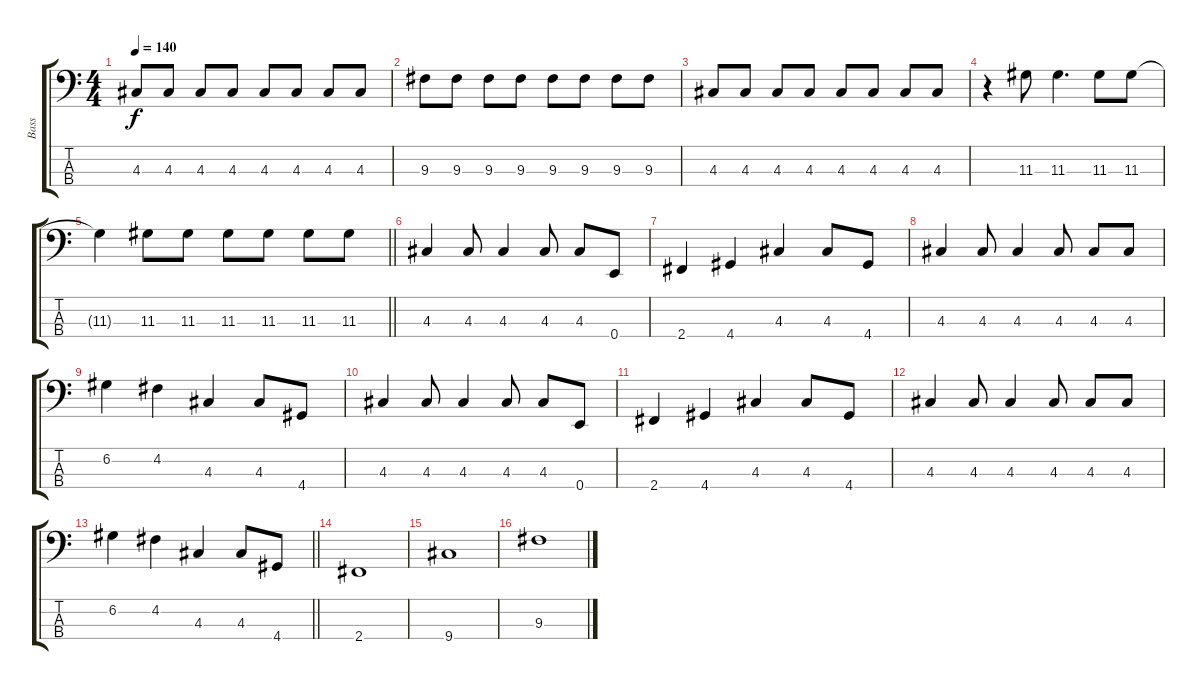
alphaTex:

\track ("Bass" "Bass") {instrument electricbasspick}
\staff {score tabs}
\tuning (G2 D2 A1 E1) {hide}
\ts (4 4)
\tempo 140
\clef f4
\ks c
4.3.8{dy f} 4.3.8 4.3.8 4.3.8 4.3.8 4.3.8 4.3.8 4.3.8 |
9.3.8 9.3.8 9.3.8 9.3.8 9.3.8 9.3.8 9.3.8 9.3.8 |
4.3.8 4.3.8 4.3.8 4.3.8 4.3.8 4.3.8 4.3.8 4.3.8 |
r.4 11.3.8 11.3.4{d} 11.3.8 11.3.8 |
\barLineRight lightlight
11.3{t}.4 11.3.8 11.3.8 11.3.8 11.3.8 11.3.8 11.3.8 |
4.3.4 4.3.8 4.3.4 4.3.8 4.3.8 0.4.8 |
2.4.4 4.4.4 4.3.4 4.3.8 4.4.8 |
4.3.4 4.3.8 4.3.4 4.3.8 4.3.8 4.3.8 |
6.2.4 4.2.4 4.3.4 4.3.8 4.4.8 |
4.3.4 4.3.8 4.3.4 4.3.8 4.3.8 0.4.8 |
2.4.4 4.4.4 4.3.4 4.3.8 4.4.8 |
4.3.4 4.3.8 4.3.4 4.3.8 4.3.8 4.3.8 |
\barLineRight lightlight
6.2.4 4.2.4 4.3.4 4.3.8 4.4.8 |
2.4.1 |
9.4.1 |
9.3.1
